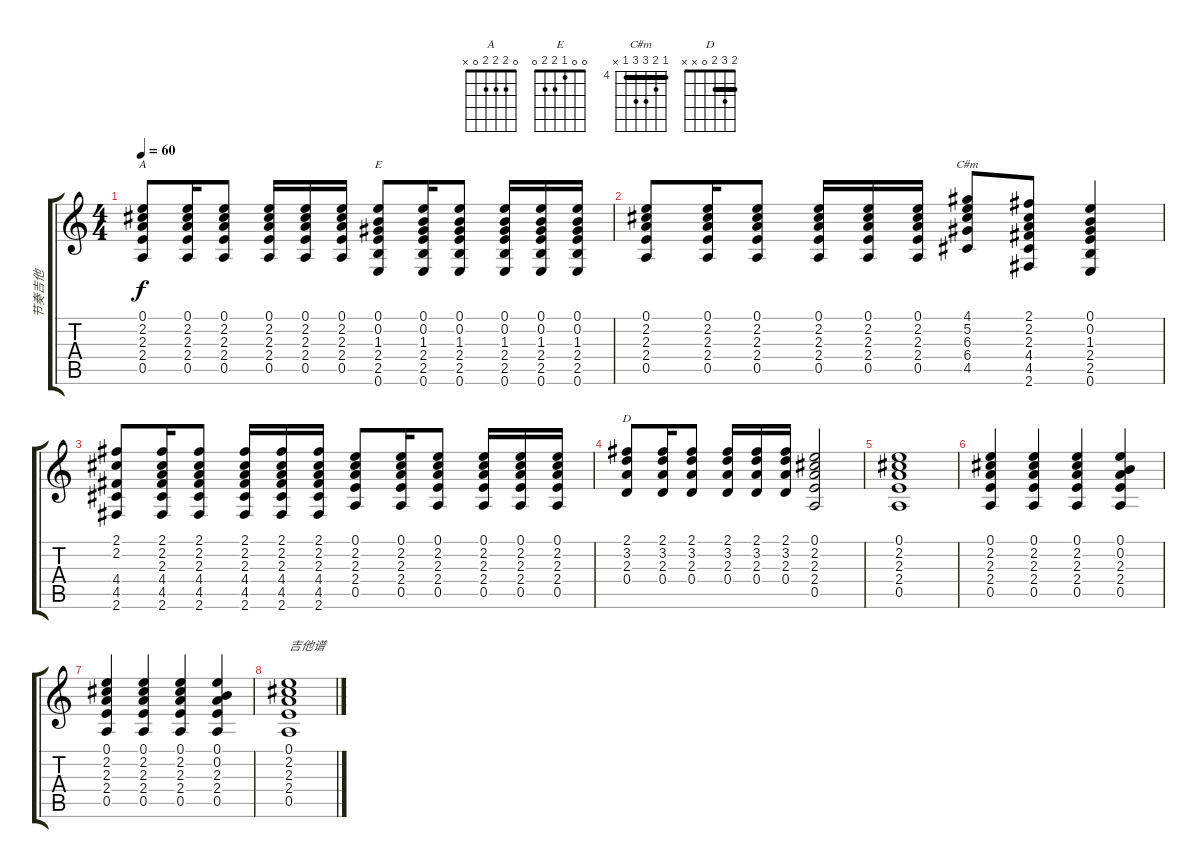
\track ("节奏吉他" "节奏吉他") {instrument acousticguitarsteel}
\staff {score tabs}
\tuning (E4 B3 G3 D3 A2 E2) {hide}
\chord ("A" 0 2 2 2 0 x)
\chord ("E" 0 0 1 2 2 0)
\chord ("C#m" 4 5 6 6 4 x) {firstfret 4 barre 4}
\chord ("D" 2 3 2 0 x x) {barre 2}
\ts (4 4)
\tempo 60
\clef g2
\ks c
(0.1 2.2 2.3 2.4 0.5).8{ch "A" dy f} (0.1 2.2 2.3 2.4 0.5).16 (0.1 2.2 2.3 2.4 0.5).8 (0.1 2.2 2.3 2.4 0.5).16 (0.1 2.2 2.3 2.4 0.5).16 (0.1 2.2 2.3 2.4 0.5).16 (0.1 0.2 1.3 2.4 2.5 0.6).8{ch "E"} (0.1 0.2 1.3 2.4 2.5 0.6).16 (0.1 0.2 1.3 2.4 2.5 0.6).8 (0.1 0.2 1.3 2.4 2.5 0.6).16 (0.1 0.2 1.3 2.4 2.5 0.6).16 (0.1 0.2 1.3 2.4 2.5 0.6).16 |
(0.1 2.2 2.3 2.4 0.5).8 (0.1 2.2 2.3 2.4 0.5).16 (0.1 2.2 2.3 2.4 0.5).8 (0.1 2.2 2.3 2.4 0.5).16 (0.1 2.2 2.3 2.4 0.5).16 (0.1 2.2 2.3 2.4 0.5).16 (4.1 5.2 6.3 6.4 4.5).8{ch "C#m"} (2.1 2.2 2.3 4.4 4.5 2.6).8 (0.1 0.2 1.3 2.4 2.5 0.6).4 |
(2.1 2.2 4.4 4.5 2.6).8 (2.1 2.2 2.3 4.4 4.5 2.6).16 (2.1 2.2 2.3 4.4 4.5 2.6).8 (2.1 2.2 2.3 4.4 4.5 2.6).16 (2.1 2.2 2.3 4.4 4.5 2.6).16 (2.1 2.2 2.3 4.4 4.5 2.6).16 (0.1 2.2 2.3 2.4 0.5).8 (0.1 2.2 2.3 2.4 0.5).16 (0.1 2.2 2.3 2.4 0.5).8 (0.1 2.2 2.3 2.4 0.5).16 (0.1 2.2 2.3 2.4 0.5).16 (0.1 2.2 2.3 2.4 0.5).16 |
(2.1 3.2 2.3 0.4).8{ch "D"} (2.1 3.2 2.3 0.4).16 (2.1 3.2 2.3 0.4).8 (2.1 3.2 2.3 0.4).16 (2.1 3.2 2.3 0.4).16 (2.1 3.2 2.3 0.4).16 (0.1 2.2 2.3 2.4 0.5).2 |
(0.1 2.2 2.3 2.4 0.5).1 |
(0.1 2.2 2.3 2.4 0.5).4 (0.1 2.2 2.3 2.4 0.5).4 (0.1 2.2 2.3 2.4 0.5).4 (0.1 0.2 2.3 2.4 0.5).4 |
(0.1 2.2 2.3 2.4 0.5).4 (0.1 2.2 2.3 2.4 0.5).4 (0.1 2.2 2.3 2.4 0.5).4 (0.1 0.2 2.3 2.4 0.5).4 |
(0.1 2.2 2.3 2.4 0.5).1{txt "吉他谱"}
